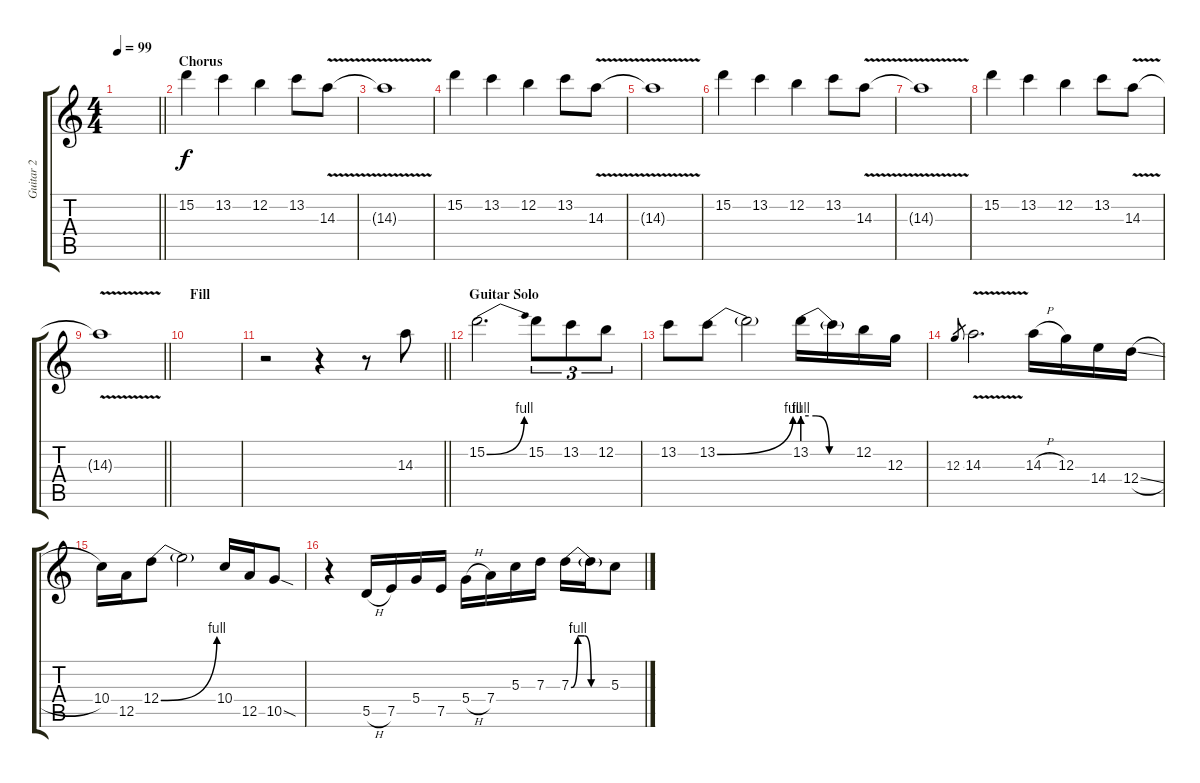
\track ("Guitar 2" "Guitar 2") {instrument overdrivenguitar}
\staff {score tabs}
\tuning (E4 B3 G3 D3 A2 E2) {hide}
\ts (4 4)
\tempo 99
\clef g2
\barLineRight lightlight
\ks c
|
\section ("" "Chorus")
15.2.4 13.2.4 12.2.4 13.2.8 14.3{v}.8 |
14.3{t}.1 |
15.2.4 13.2.4 12.2.4 13.2.8 14.3{v}.8 |
14.3{t}.1 |
15.2.4 13.2.4 12.2.4 13.2.8 14.3{v}.8 |
14.3{t}.1 |
15.2.4 13.2.4 12.2.4 13.2.8 14.3{v}.8 |
\barLineRight lightlight
14.3{t}.1 |
\section ("" "Fill")
|
\barLineRight lightlight
r.2 r.4 r.8 14.3.8{instrument distortionguitar} |
\section ("" "Guitar Solo")
15.2{be (bend 0 0 60 4)}.2{d} 15.2.8{tu (3 2)} 13.2.8{tu (3 2)} 12.2.8{tu (3 2)} |
13.2.8 13.2{be (bend 0 0 60 4)}.8 13.2{t}.2 13.2{be (custom 0 4 15 4 30 0 60 0)}.16 13.2{t}.16 12.2.16 12.3.16 |
12.3.8{gr} 14.3{v}.2{d} 14.3{h}.16 12.3.16 14.4.16 12.4{sl}.16 |
10.4.16 12.5.16 12.4{be (bend 0 0 60 4)}.8 12.4{t}.2 10.4.16 12.5.16 10.5{sod}.8 |
r.4 5.5{h}.16 7.5.16 5.4.16 7.5.16 5.4{h}.16 7.4.16 5.3.16 7.3.16 7.3{be (custom 0 0 10 4 20 4 30 0 60 0)}.16 7.3{t}.16 5.3.8
